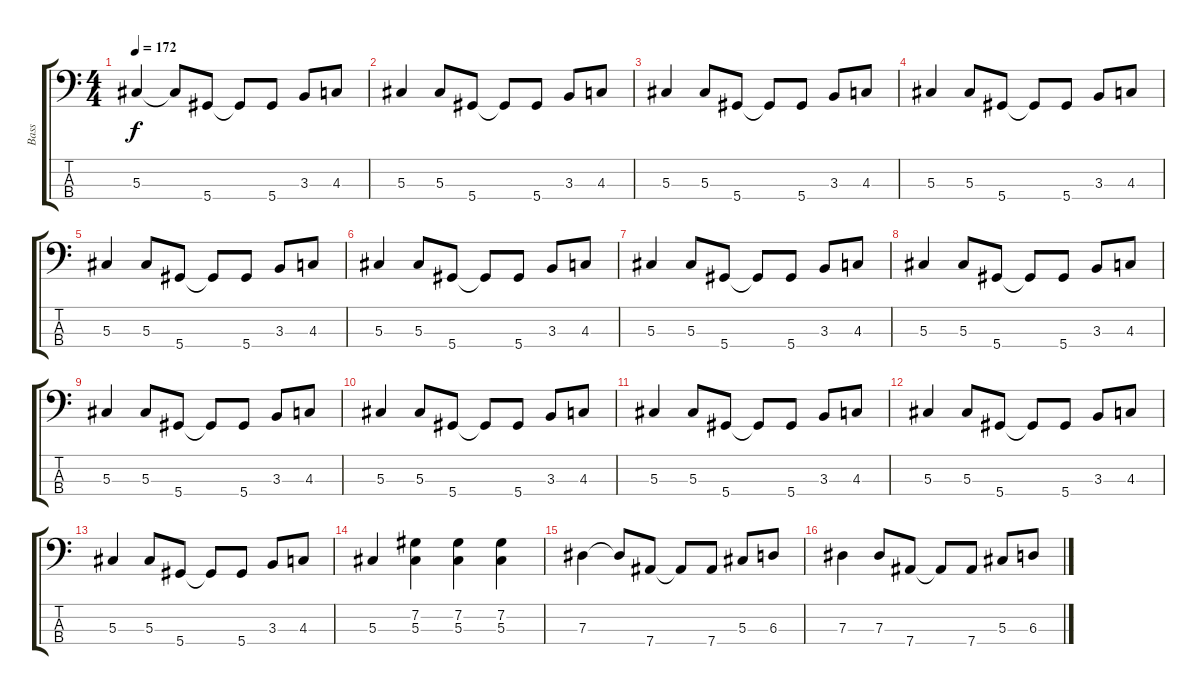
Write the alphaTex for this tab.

\track ("Bass" "Bass") {instrument electricbassfinger}
\staff {score tabs}
\tuning (Gb2 Db2 Ab1 Eb1) {hide}
\ts (4 4)
\tempo 172
\clef f4
\ks c
5.3.4{dy f} 5.3{t}.8 5.4.8 5.4{t}.8 5.4.8 3.3.8 4.3.8 |
5.3.4 5.3.8 5.4.8 5.4{t}.8 5.4.8 3.3.8 4.3.8 |
5.3.4 5.3.8 5.4.8 5.4{t}.8 5.4.8 3.3.8 4.3.8 |
5.3.4 5.3.8 5.4.8 5.4{t}.8 5.4.8 3.3.8 4.3.8 |
5.3.4 5.3.8 5.4.8 5.4{t}.8 5.4.8 3.3.8 4.3.8 |
5.3.4 5.3.8 5.4.8 5.4{t}.8 5.4.8 3.3.8 4.3.8 |
5.3.4 5.3.8 5.4.8 5.4{t}.8 5.4.8 3.3.8 4.3.8 |
5.3.4 5.3.8 5.4.8 5.4{t}.8 5.4.8 3.3.8 4.3.8 |
5.3.4 5.3.8 5.4.8 5.4{t}.8 5.4.8 3.3.8 4.3.8 |
5.3.4 5.3.8 5.4.8 5.4{t}.8 5.4.8 3.3.8 4.3.8 |
5.3.4 5.3.8 5.4.8 5.4{t}.8 5.4.8 3.3.8 4.3.8 |
5.3.4 5.3.8 5.4.8 5.4{t}.8 5.4.8 3.3.8 4.3.8 |
5.3.4 5.3.8 5.4.8 5.4{t}.8 5.4.8 3.3.8 4.3.8 |
5.3.4 (7.2 5.3).4 (7.2 5.3).4 (7.2 5.3).4 |
7.3.4 7.3{t}.8 7.4.8 7.4{t}.8 7.4.8 5.3.8 6.3.8 |
7.3.4 7.3.8 7.4.8 7.4{t}.8 7.4.8 5.3.8 6.3.8
